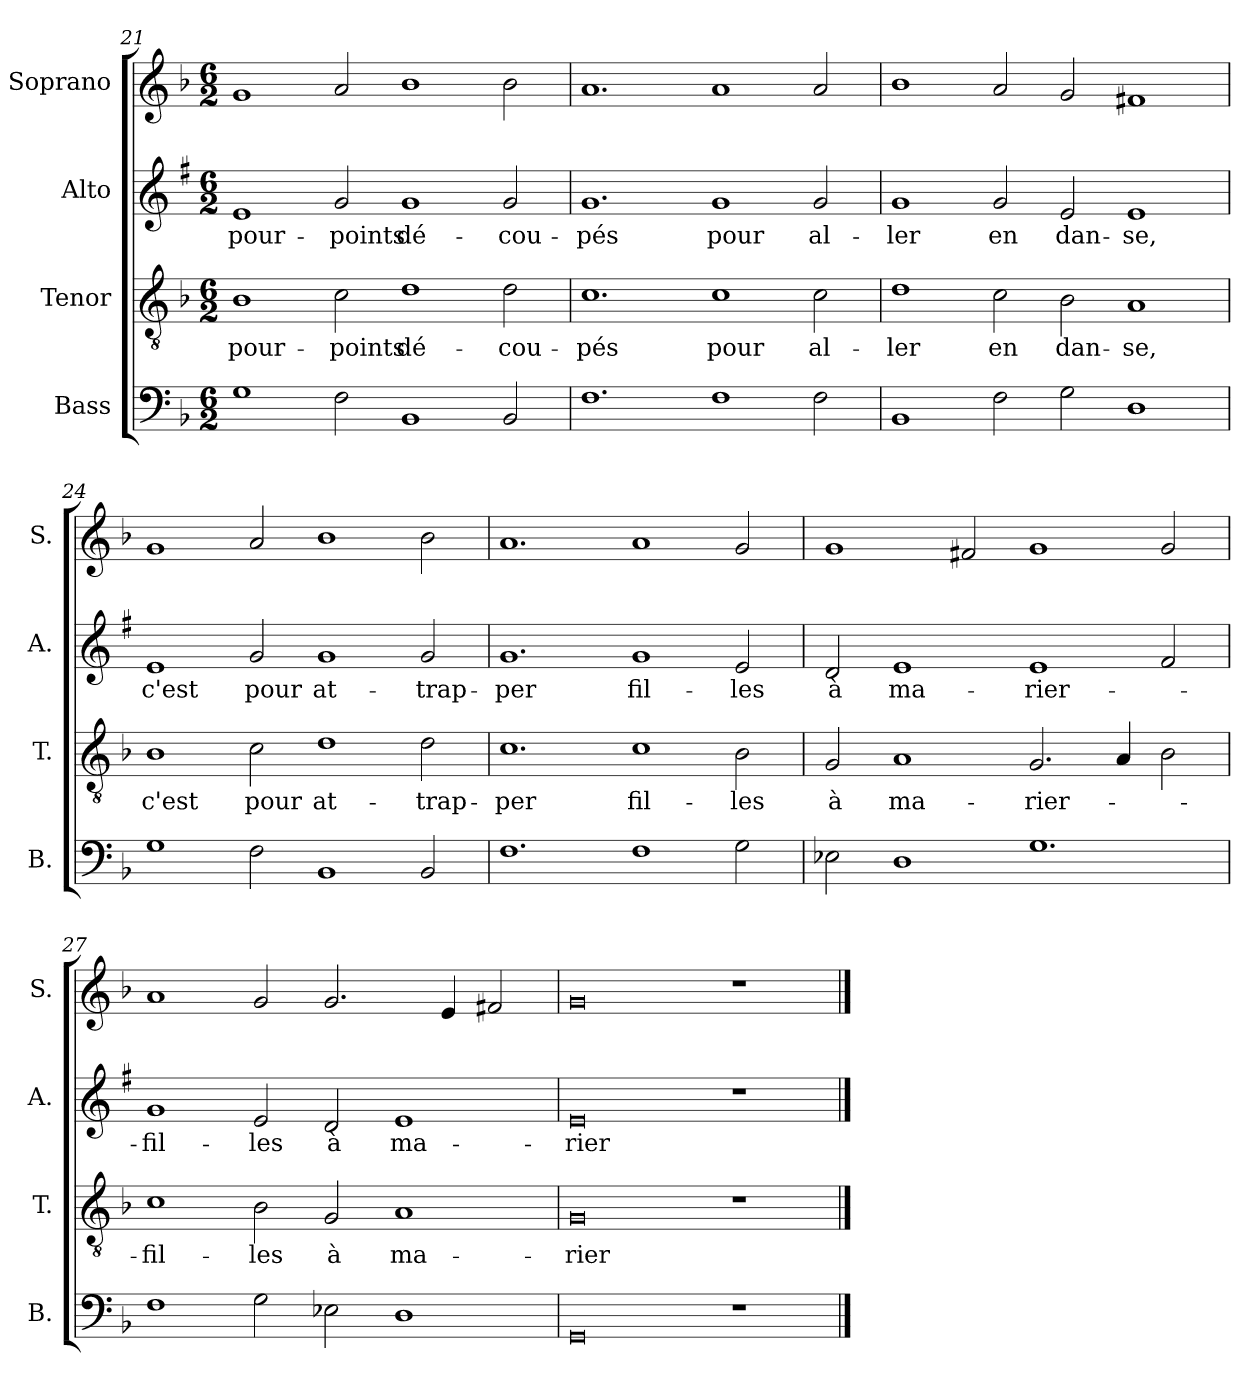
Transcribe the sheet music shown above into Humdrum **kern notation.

**kern	**kern	**text	**kern	**text	**kern
*part4	*part3	*part3	*part2	*part2	*part1
*staff4	*staff3	*staff3	*staff2	*staff2	*staff1
*I"Bass	*I"Tenor	*	*I"Alto	*	*I"Soprano
*I'B.	*I'T.	*	*I'A.	*	*I'S.
*clefF4	*clefGv2	*	*clefG2	*	*clefG2
*	*	*	*ITrd1c2	*	*
*k[b-]	*k[b-]	*	*k[b-]	*	*k[b-]
*M6/2	*M6/2	*	*M6/2	*	*M6/2
=21	=21	=21	=21	=21	=21
!	!	!LO:LY:b	!	!LO:LY:b	!
1G	1B-	pour-	1d	pour-	1g
!	!	!LO:LY:b	!	!LO:LY:b	!
2F\	2c\	-points	2f/	-points	2a/
!	!	!LO:LY:b	!	!LO:LY:b	!
1BB-	1d	dé-	1f	dé-	1b-
!	!	!LO:LY:b	!	!LO:LY:b	!
2BB-/	2d\	-cou-	2f/	-cou-	2b-\
=22	=22	=22	=22	=22	=22
!	!	!LO:LY:b	!	!LO:LY:b	!
1.F	1.c	-pés	1.f	-pés	1.a
!	!	!LO:LY:b	!	!LO:LY:b	!
1F	1c	pour	1f	pour	1a
!	!	!LO:LY:b	!	!LO:LY:b	!
2F\	2c\	al-	2f/	al-	2a/
=23	=23	=23	=23	=23	=23
!	!	!LO:LY:b	!	!LO:LY:b	!
1BB-	1d	-ler	1f	-ler	1b-
!	!	!LO:LY:b	!	!LO:LY:b	!
2F\	2c\	en	2f/	en	2a/
!	!	!LO:LY:b	!	!LO:LY:b	!
2G\	2B-\	dan-	2d/	dan-	2g/
!	!	!LO:LY:b	!	!LO:LY:b	!
1D	1A	-se,	1d	-se,	1f#X
=24	=24	=24	=24	=24	=24
!	!	!LO:LY:b	!	!LO:LY:b	!
1G	1B-	c'est	1d	c'est	1g
!	!	!LO:LY:b	!	!LO:LY:b	!
2F\	2c\	pour	2f/	pour	2a/
!	!	!LO:LY:b	!	!LO:LY:b	!
1BB-	1d	at-	1f	at-	1b-
!	!	!LO:LY:b	!	!LO:LY:b	!
2BB-/	2d\	-trap-	2f/	-trap-	2b-\
!!LO:LB:g=z
=25	=25	=25	=25	=25	=25
!	!	!LO:LY:b	!	!LO:LY:b	!
1.F	1.c	-per	1.f	-per	1.a
!	!	!LO:LY:b	!	!LO:LY:b	!
1F	1c	fil-	1f	fil-	1a
!	!	!LO:LY:b	!	!LO:LY:b	!
2G\	2B-\	-les	2d/	-les	2g/
=26	=26	=26	=26	=26	=26
!	!	!LO:LY:b	!	!LO:LY:b	!
2E-X\	2G/	à	2c/	à	1g
!	!	!LO:LY:b	!	!LO:LY:b	!
1D	1A	ma-	1d	ma-	.
.	.	.	.	.	2f#X/
!	!	!LO:LY:b	!	!LO:LY:b	!
1.G	2.G/	-rier-	1d	-rier-	1g
.	4A/	.	.	.	.
.	2B-\	.	2e/	.	2g/
=27	=27	=27	=27	=27	=27
!	!	!LO:LY:b	!	!LO:LY:b	!
1F	1c	-fil-	1f	-fil-	1a
!	!	!LO:LY:b	!	!LO:LY:b	!
2G\	2B-\	-les	2d/	-les	2g/
!	!	!LO:LY:b	!	!LO:LY:b	!
2E-X\	2G/	à	2c/	à	2.g/
!	!	!LO:LY:b	!	!LO:LY:b	!
1D	1A	ma-	1d	ma-	.
.	.	.	.	.	4e/
.	.	.	.	.	2f#X/
=28	=28	=28	=28	=28	=28
!	!	!LO:LY:b	!	!LO:LY:b	!
0GG	0G	-rier	0d	-rier	0g
1r	1r	.	1r	.	1r
==	==	==	==	==	==
*-	*-	*-	*-	*-	*-
